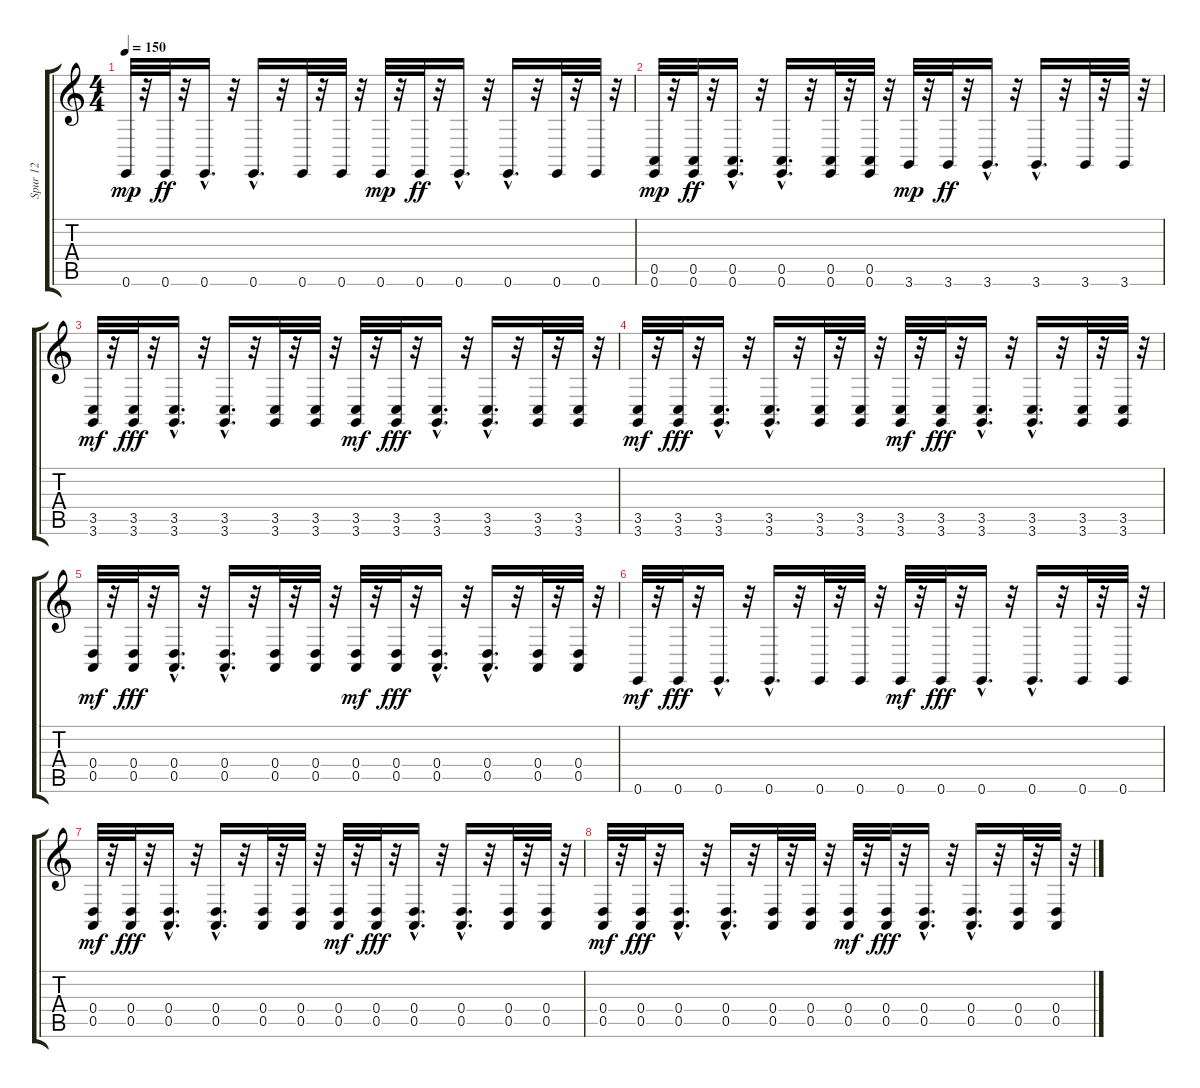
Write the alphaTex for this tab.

\track ("Spur 12" "Spur 12") {instrument lead2sawtooth}
\staff {score tabs}
\tuning (E4 B3 G3 D3 A2 E2) {hide}
\ts (4 4)
\tempo 150
\clef g2
\ks c
0.6.32{dy mp} r.32 0.6.32{dy ff} r.32 0.6{hac}.16{d} r.32 0.6{hac}.16{d} r.32 0.6.32 r.32 0.6.32 r.32 0.6.32{dy mp} r.32 0.6.32{dy ff} r.32 0.6{hac}.16{d} r.32 0.6{hac}.16{d} r.32 0.6.32 r.32 0.6.32 r.32 |
(0.5 0.6).32{dy mp} r.32 (0.5 0.6).32{dy ff} r.32 (0.5{hac} 0.6{hac}).16{d} r.32 (0.5{hac} 0.6{hac}).16{d} r.32 (0.5 0.6).32 r.32 (0.5 0.6).32 r.32 3.6.32{dy mp} r.32 3.6.32{dy ff} r.32 3.6{hac}.16{d} r.32 3.6{hac}.16{d} r.32 3.6.32 r.32 3.6.32 r.32 |
(3.5 3.6).32{dy mf} r.32 (3.5 3.6).32{dy fff} r.32 (3.5{hac} 3.6{hac}).16{d} r.32 (3.5{hac} 3.6{hac}).16{d} r.32 (3.5 3.6).32 r.32 (3.5 3.6).32 r.32 (3.5 3.6).32{dy mf} r.32 (3.5 3.6).32{dy fff} r.32 (3.5{hac} 3.6{hac}).16{d} r.32 (3.5{hac} 3.6{hac}).16{d} r.32 (3.5 3.6).32 r.32 (3.5 3.6).32 r.32 |
(3.5 3.6).32{dy mf} r.32 (3.5 3.6).32{dy fff} r.32 (3.5{hac} 3.6{hac}).16{d} r.32 (3.5{hac} 3.6{hac}).16{d} r.32 (3.5 3.6).32 r.32 (3.5 3.6).32 r.32 (3.5 3.6).32{dy mf} r.32 (3.5 3.6).32{dy fff} r.32 (3.5{hac} 3.6{hac}).16{d} r.32 (3.5{hac} 3.6{hac}).16{d} r.32 (3.5 3.6).32 r.32 (3.5 3.6).32 r.32 |
(0.4 0.5).32{dy mf} r.32 (0.4 0.5).32{dy fff} r.32 (0.4{hac} 0.5{hac}).16{d} r.32 (0.4{hac} 0.5{hac}).16{d} r.32 (0.4 0.5).32 r.32 (0.4 0.5).32 r.32 (0.4 0.5).32{dy mf} r.32 (0.4 0.5).32{dy fff} r.32 (0.4{hac} 0.5{hac}).16{d} r.32 (0.4{hac} 0.5{hac}).16{d} r.32 (0.4 0.5).32 r.32 (0.4 0.5).32 r.32 |
0.6.32{dy mf} r.32 0.6.32{dy fff} r.32 0.6{hac}.16{d} r.32 0.6{hac}.16{d} r.32 0.6.32 r.32 0.6.32 r.32 0.6.32{dy mf} r.32 0.6.32{dy fff} r.32 0.6{hac}.16{d} r.32 0.6{hac}.16{d} r.32 0.6.32 r.32 0.6.32 r.32 |
(0.4 0.5).32{dy mf} r.32 (0.4 0.5).32{dy fff} r.32 (0.4{hac} 0.5{hac}).16{d} r.32 (0.4{hac} 0.5{hac}).16{d} r.32 (0.4 0.5).32 r.32 (0.4 0.5).32 r.32 (0.4 0.5).32{dy mf} r.32 (0.4 0.5).32{dy fff} r.32 (0.4{hac} 0.5{hac}).16{d} r.32 (0.4{hac} 0.5{hac}).16{d} r.32 (0.4 0.5).32 r.32 (0.4 0.5).32 r.32 |
(0.4 0.5).32{dy mf} r.32 (0.4 0.5).32{dy fff} r.32 (0.4{hac} 0.5{hac}).16{d} r.32 (0.4{hac} 0.5{hac}).16{d} r.32 (0.4 0.5).32 r.32 (0.4 0.5).32 r.32 (0.4 0.5).32{dy mf} r.32 (0.4 0.5).32{dy fff} r.32 (0.4{hac} 0.5{hac}).16{d} r.32 (0.4{hac} 0.5{hac}).16{d} r.32 (0.4 0.5).32 r.32 (0.4 0.5).32 r.32
